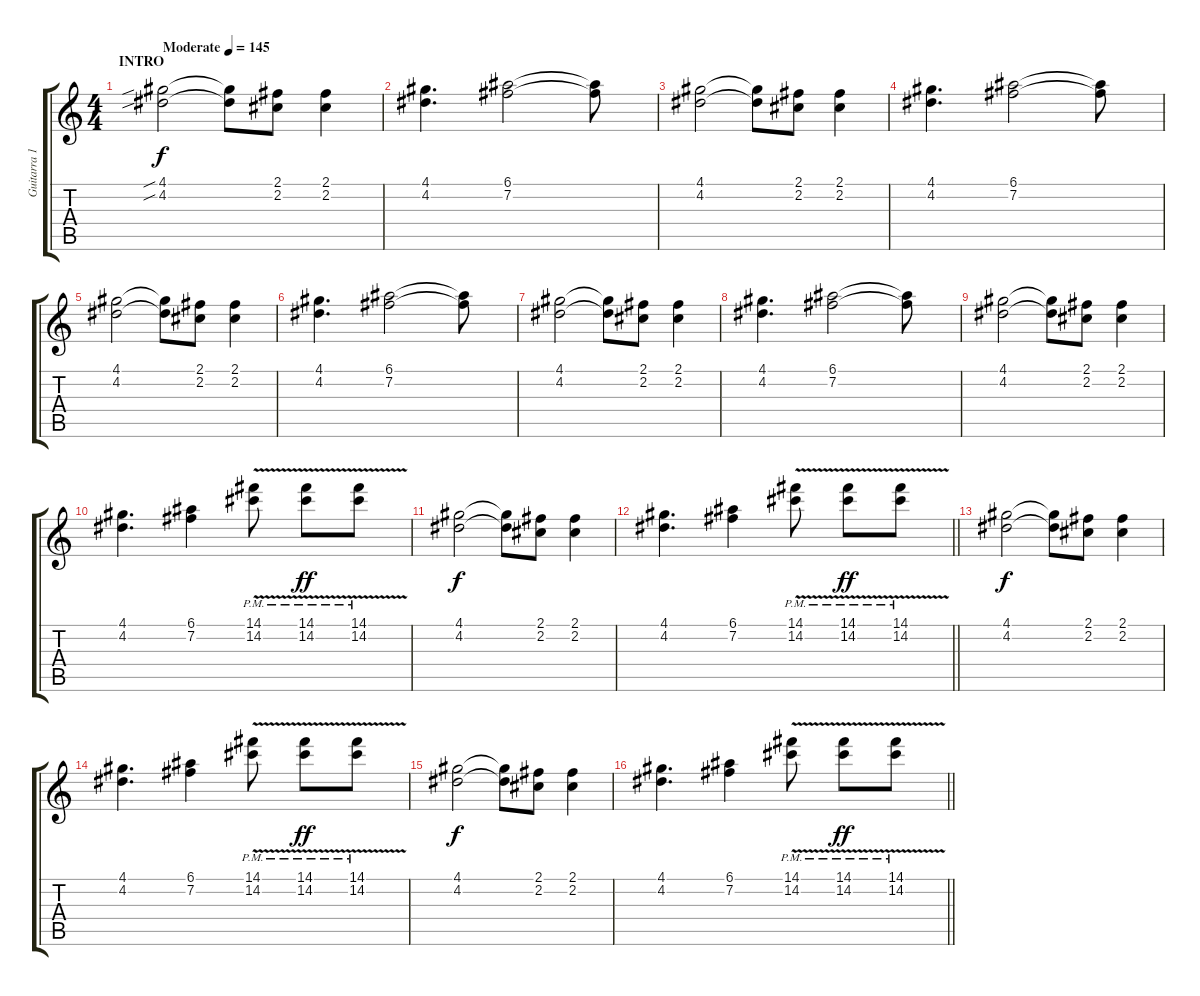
\track ("Guitarra 1" "Guitarra 1") {instrument overdrivenguitar}
\staff {score tabs}
\tuning (E4 B3 G3 D3 A2 E2) {hide}
\ts (4 4)
\section ("" "INTRO")
\tempo (145 "Moderate")
\clef g2
\ks c
(4.1{sib} 4.2{sib}).2{dy f instrument overdrivenguitar} (4.1{t} 4.2{t}).8 (2.1 2.2).8 (2.1 2.2).4 |
(4.1 4.2).4{d} (6.1 7.2).2 (6.1{t} 7.2{t}).8 |
(4.1 4.2).2 (4.1{t} 4.2{t}).8 (2.1 2.2).8 (2.1 2.2).4 |
(4.1 4.2).4{d} (6.1 7.2).2 (6.1{t} 7.2{t}).8 |
(4.1 4.2).2 (4.1{t} 4.2{t}).8 (2.1 2.2).8 (2.1 2.2).4 |
(4.1 4.2).4{d} (6.1 7.2).2 (6.1{t} 7.2{t}).8 |
(4.1 4.2).2 (4.1{t} 4.2{t}).8 (2.1 2.2).8 (2.1 2.2).4 |
(4.1 4.2).4{d} (6.1 7.2).2 (6.1{t} 7.2{t}).8 |
(4.1 4.2).2 (4.1{t} 4.2{t}).8 (2.1 2.2).8 (2.1 2.2).4 |
(4.1 4.2).4{d} (6.1 7.2).4 (14.1{v pm} 14.2{pm}).8 (14.1{v pm} 14.2{pm}).8{dy ff} (14.1{v pm} 14.2{pm}).8 |
(4.1 4.2).2{dy f} (4.1{t} 4.2{t}).8 (2.1 2.2).8 (2.1 2.2).4 |
\barLineRight lightlight
(4.1 4.2).4{d} (6.1 7.2).4 (14.1{v pm} 14.2{pm}).8 (14.1{v pm} 14.2{pm}).8{dy ff} (14.1{v pm} 14.2{pm}).8 |
(4.1 4.2).2{dy f} (4.1{t} 4.2{t}).8 (2.1 2.2).8 (2.1 2.2).4 |
(4.1 4.2).4{d} (6.1 7.2).4 (14.1{v pm} 14.2{pm}).8 (14.1{v pm} 14.2{pm}).8{dy ff} (14.1{v pm} 14.2{pm}).8 |
(4.1 4.2).2{dy f} (4.1{t} 4.2{t}).8 (2.1 2.2).8 (2.1 2.2).4 |
\barLineRight lightlight
(4.1 4.2).4{d} (6.1 7.2).4 (14.1{v pm} 14.2{pm}).8 (14.1{v pm} 14.2{pm}).8{dy ff} (14.1{v pm} 14.2{pm}).8
